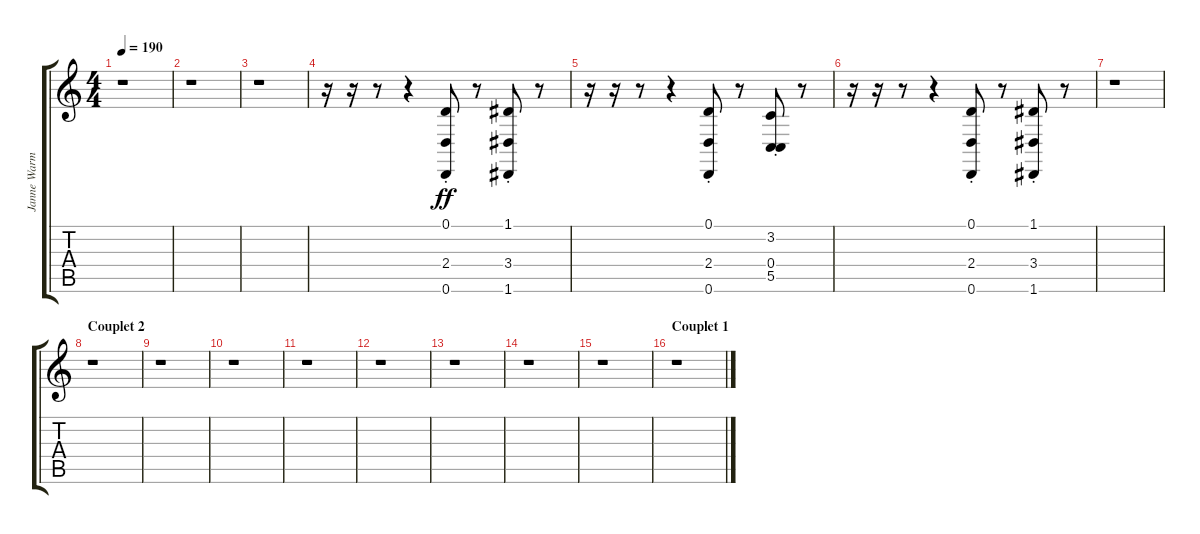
\track ("Janne Warman (Keyboard RH)" "Janne Warm") {instrument pad5bowed}
\staff {score tabs}
\tuning (D4 A3 F3 C3 G2 D2) {hide}
\ts (4 4)
\tempo 190
\clef g2
\ks c
r.1{dy f} |
r.1 |
r.1 |
r.16{instrument orchestrahit} r.16 r.8 r.4 (0.1{st} 2.4{st} 0.6{st}).8{dy ff} r.8 (1.1{st} 3.4{st} 1.6{st}).8 r.8 |
r.16{instrument orchestrahit} r.16 r.8 r.4 (0.1{st} 2.4{st} 0.6{st}).8 r.8 (3.2{st} 0.4{st} 5.5{st}).8 r.8 |
r.16{instrument orchestrahit} r.16 r.8 r.4 (0.1{st} 2.4{st} 0.6{st}).8 r.8 (1.1{st} 3.4{st} 1.6{st}).8 r.8 |
r.1 |
\section ("" "Couplet 2")
r.1 |
r.1 |
r.1 |
r.1 |
r.1 |
r.1 |
r.1 |
r.1 |
\section ("" "Couplet 1")
r.1
